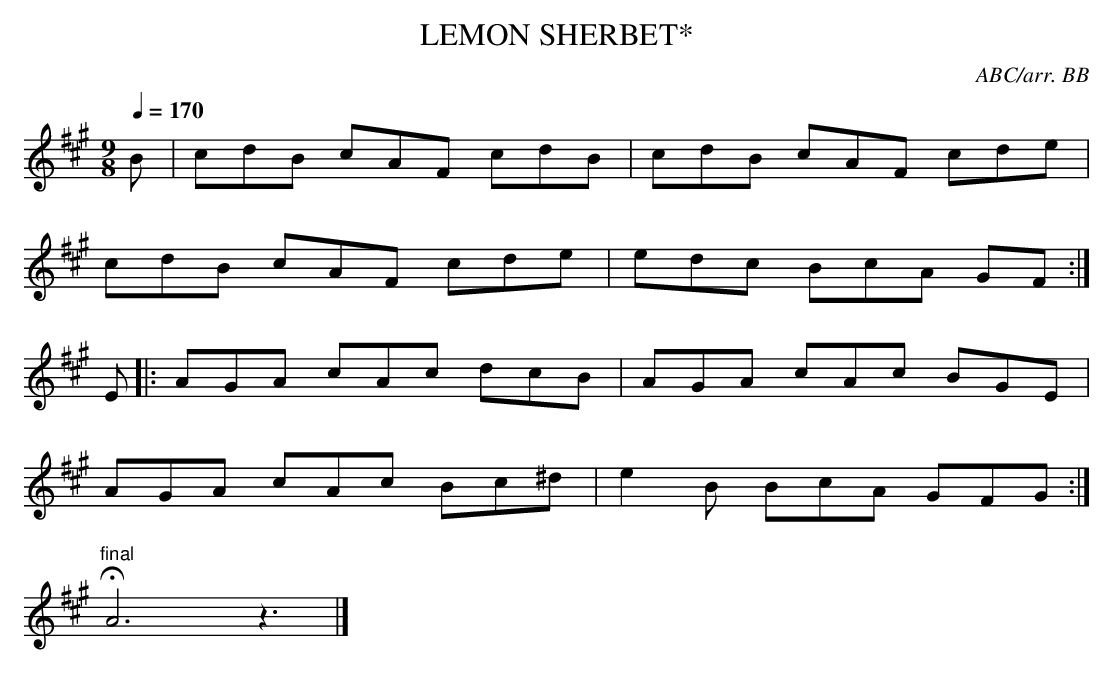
X:1
T:LEMON SHERBET*
C:ABC/arr. BB
Y:"very quick"
Q:1/4=170
L:1/8
M:9/8
K:A
B|cdB cAF cdB|cdB cAF cde|
cdB cAF cde|edc BcA GF :|
E|:AGA cAc dcB|AGA cAc BGE|
AGA cAc Bc^d|e2B BcA GFG :|
"final"HA6z3|]
